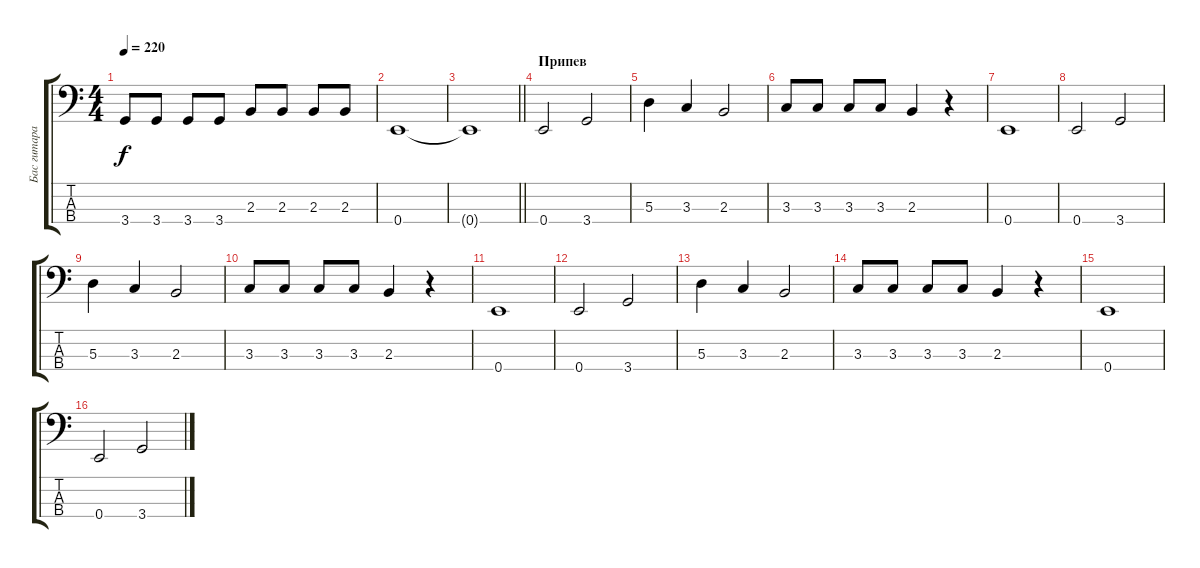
\track ("Бас гитара" "Бас гитара") {instrument electricbassfinger}
\staff {score tabs}
\tuning (G2 D2 A1 E1) {hide}
\ts (4 4)
\tempo 220
\clef f4
\ks c
3.4.8{dy f} 3.4.8 3.4.8 3.4.8 2.3.8 2.3.8 2.3.8 2.3.8 |
0.4.1 |
\barLineRight lightlight
0.4{t}.1 |
\section ("" "Припев")
0.4.2 3.4.2 |
5.3.4 3.3.4 2.3.2 |
3.3.8 3.3.8 3.3.8 3.3.8 2.3.4 r.4 |
0.4.1 |
0.4.2 3.4.2 |
5.3.4 3.3.4 2.3.2 |
3.3.8 3.3.8 3.3.8 3.3.8 2.3.4 r.4 |
0.4.1 |
0.4.2 3.4.2 |
5.3.4 3.3.4 2.3.2 |
3.3.8 3.3.8 3.3.8 3.3.8 2.3.4 r.4 |
0.4.1 |
0.4.2 3.4.2
